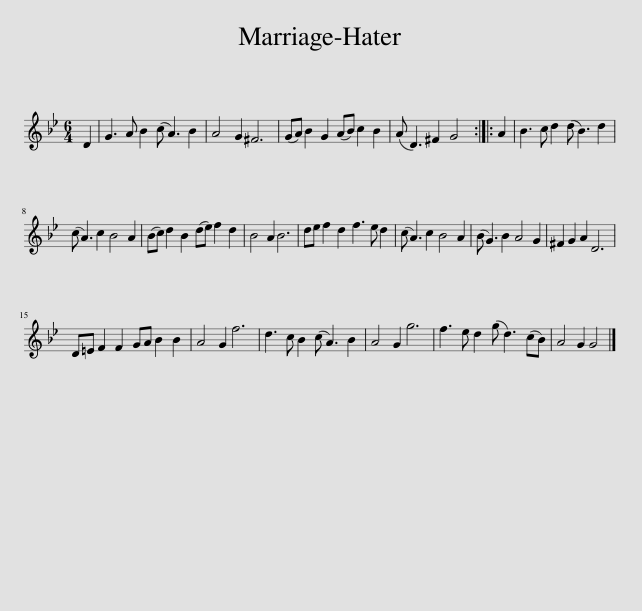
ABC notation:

X:1
L:1/8
M:6/4
I:linebreak $
K:Gmin
V:1 treble
V:1
 D2 | G3 A B2 (c A3) B2 | A4 G2 ^F6 | (GA) B2 G2 (AB) c2 B2 | (A D3) ^F2 G4 :: %5
 A2 | B3 c d2 (d B3) d2 |$ (c A3) c2 B4 A2 | (Bc) d2 B2 (de) f2 d2 | B4 A2 B6 | %10
 de f2 d2 f3 e d2 | (c A3) c2 B4 A2 | (B G3) B2 A4 G2 | ^F2 G2 A2 D6 |$ D=E F2 F2 GA B2 B2 | %15
 A4 G2 f6 | d3 c B2 (c A3) B2 | A4 G2 g6 | f3 e d2 (g d3) (cB) | A4 G2 G4 |] %20
